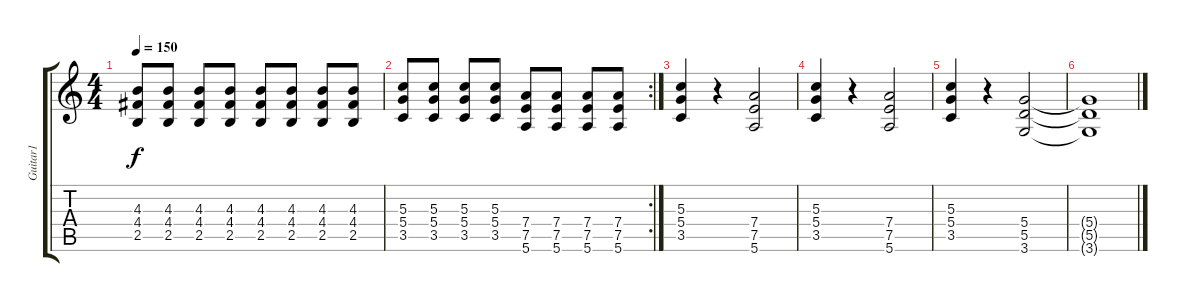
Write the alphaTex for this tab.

\track ("Guitar1" "Guitar1") {instrument distortionguitar}
\staff {score tabs}
\tuning (E4 B3 G3 D3 A2 E2) {hide}
\ts (4 4)
\tempo 150
\clef g2
\ks c
(4.3 4.4 2.5).8{dy f} (4.3 4.4 2.5).8 (4.3 4.4 2.5).8 (4.3 4.4 2.5).8 (4.3 4.4 2.5).8 (4.3 4.4 2.5).8 (4.3 4.4 2.5).8 (4.3 4.4 2.5).8 |
\rc 2
(5.3 5.4 3.5).8 (5.3 5.4 3.5).8 (5.3 5.4 3.5).8 (5.3 5.4 3.5).8 (7.4 7.5 5.6).8 (7.4 7.5 5.6).8 (7.4 7.5 5.6).8 (7.4 7.5 5.6).8 |
(5.3 5.4 3.5).4 r.4 (7.4 7.5 5.6).2 |
(5.3 5.4 3.5).4 r.4 (7.4 7.5 5.6).2 |
(5.3 5.4 3.5).4 r.4 (5.4 5.5 3.6).2 |
(5.4{t} 5.5{t} 3.6{t}).1
